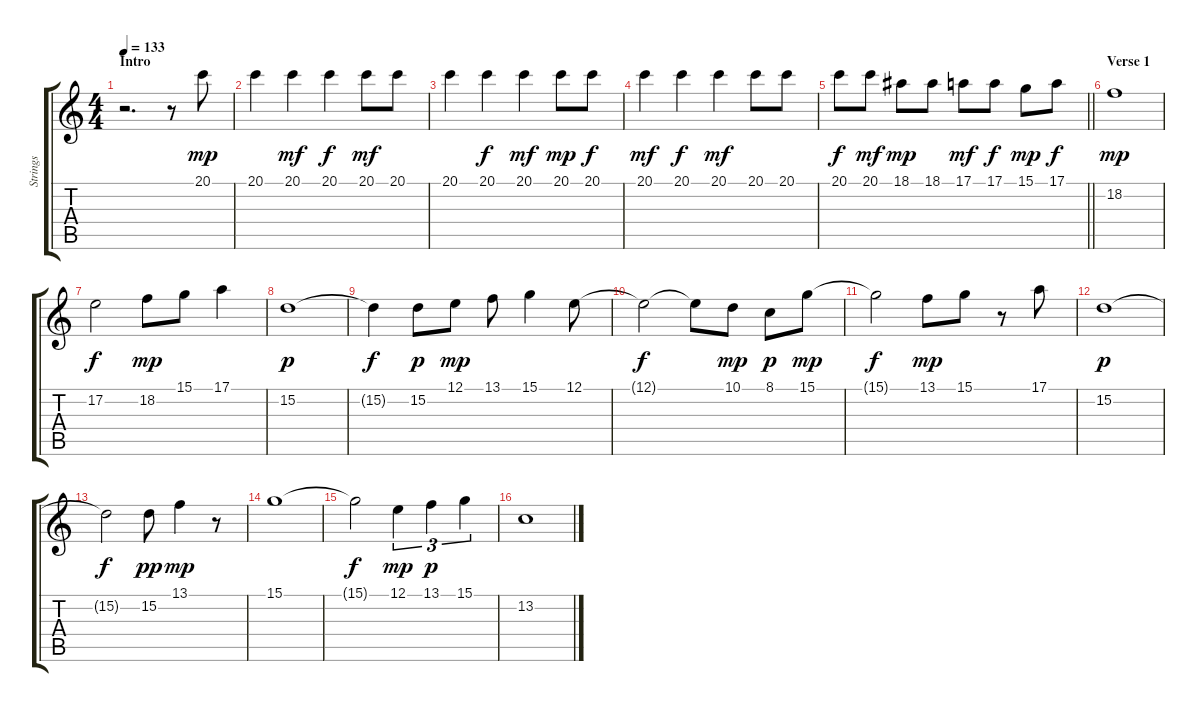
\track ("Strings" "Strings") {instrument stringensemble2}
\staff {score tabs}
\tuning (E4 B3 G3 D3 A2 E2) {hide}
\ts (4 4)
\section ("" "Intro")
\tempo 133
\clef g2
\ks c
r.2{d dy mp instrument stringensemble2} r.8 20.1.8 |
20.1.4 20.1.4{dy mf} 20.1.4{dy f} 20.1.8{dy mf} 20.1.8 |
20.1.4 20.1.4{dy f} 20.1.4{dy mf} 20.1.8{dy mp} 20.1.8{dy f} |
20.1.4{dy mf} 20.1.4{dy f} 20.1.4{dy mf} 20.1.8 20.1.8 |
\barLineRight lightlight
20.1.8{dy f} 20.1.8{dy mf} 18.1.8{dy mp} 18.1.8 17.1.8{dy mf} 17.1.8{dy f} 15.1.8{dy mp} 17.1.8{dy f} |
\section ("" "Verse 1")
18.2.1{dy mp} |
17.2.2{dy f} 18.2.8{dy mp} 15.1.8 17.1.4 |
15.2.1{dy p} |
15.2{t}.4{dy f} 15.2.8{dy p} 12.1.8{dy mp} 13.1.8 15.1.4 12.1.8 |
12.1{t}.2{dy f} 12.1{t}.8 10.1.8{dy mp} 8.1.8{dy p} 15.1.8{dy mp} |
15.1{t}.2{dy f} 13.1.8{dy mp} 15.1.8 r.8 17.1.8 |
15.2.1{dy p} |
15.2{t}.2{dy f} 15.2.8{dy pp} 13.1.4{dy mp} r.8 |
15.1.1 |
15.1{t}.2{dy f} 12.1.4{tu (3 2) dy mp} 13.1.4{tu (3 2) dy p} 15.1.4{tu (3 2)} |
13.2.1
